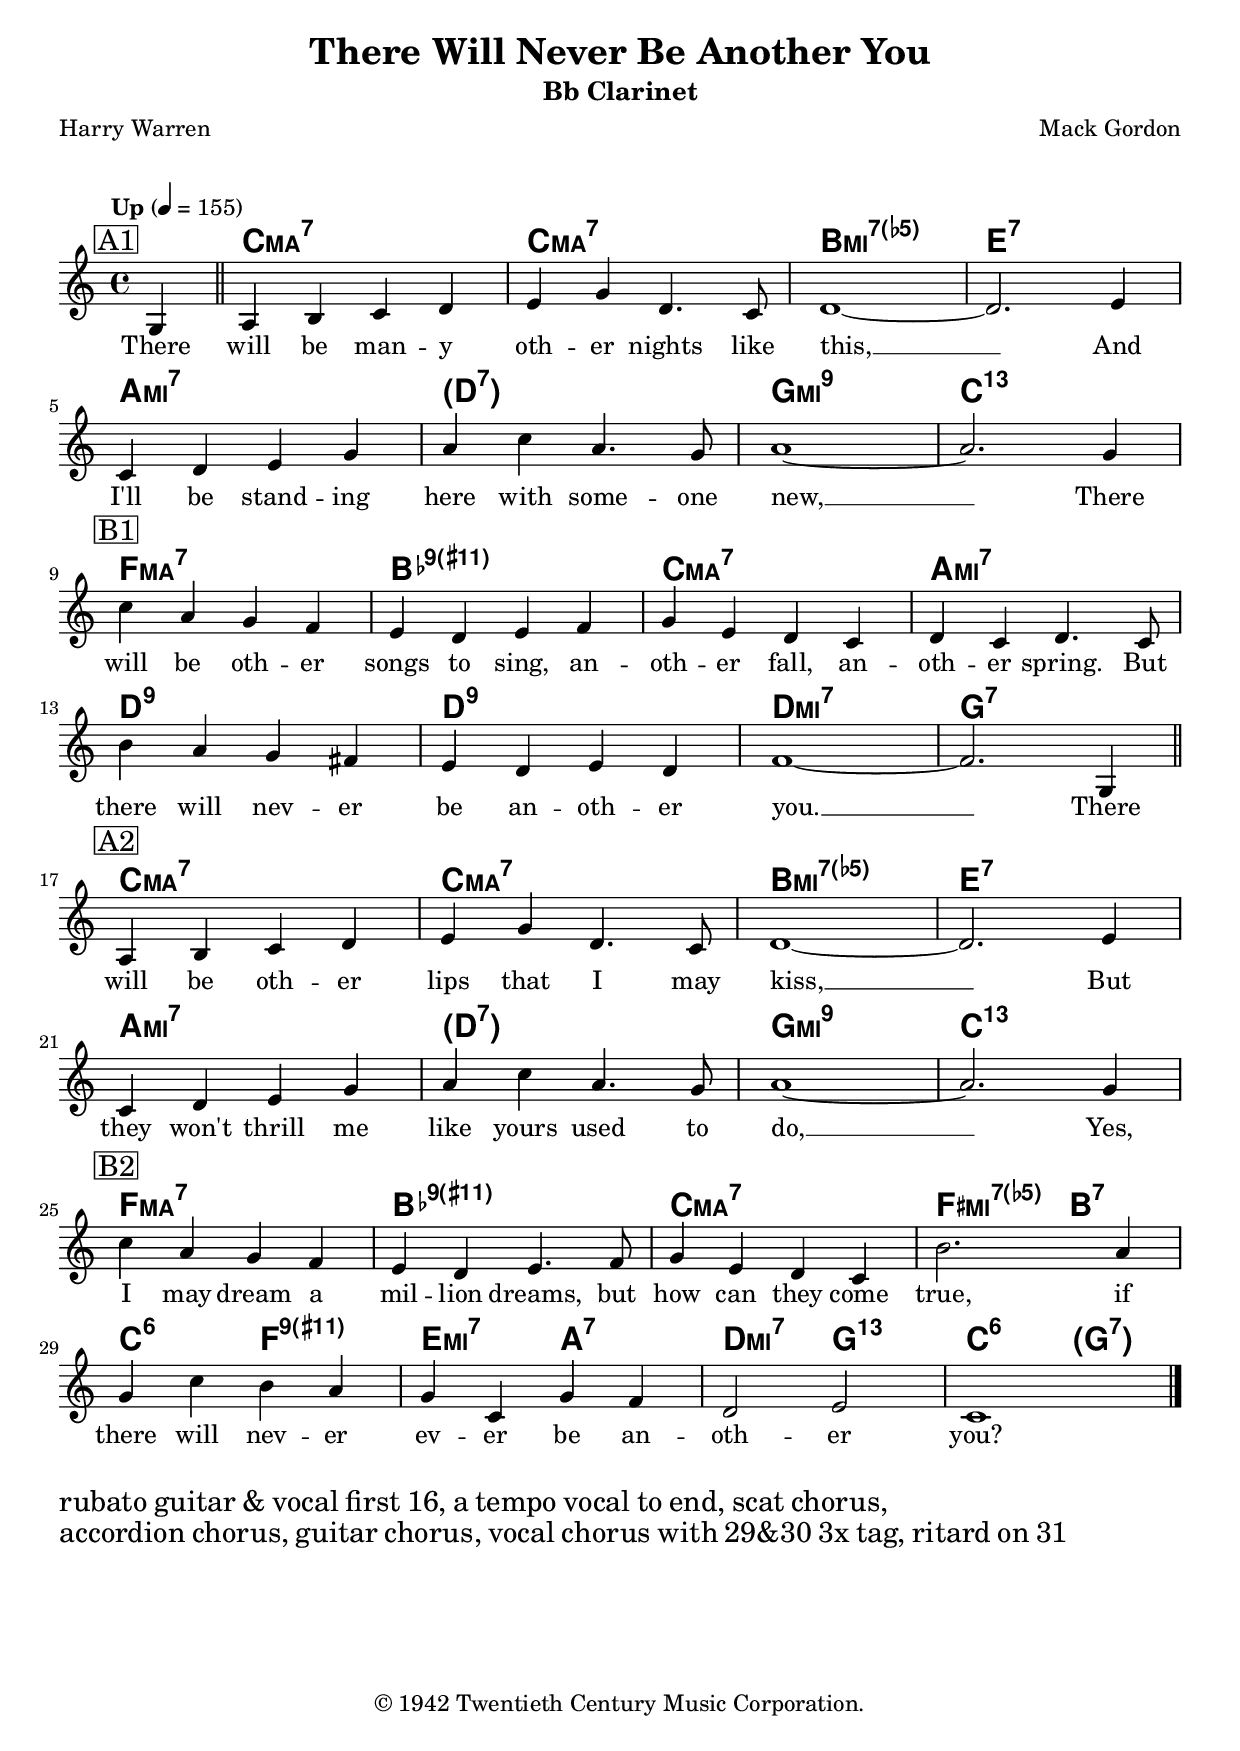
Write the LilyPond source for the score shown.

\version "2.24.0"

\include "english.ly"

instrument = "Bb Clarinet"
whatKey = c,
whatClef = "treble"

%% -*- Mode: LilyPond -*-

\include "lead-sheets.ily"

\header {
  title = "There Will Never Be Another You"
  subtitle = \instrument
  poet = "Harry Warren"
  composer = "Mack Gordon"
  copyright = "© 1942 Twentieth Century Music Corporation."
}

refrainLyrics = \lyricmode {
  There will be man -- y oth -- er nights like this, __
  And I'll be stand -- ing here with some -- one new, __
  There will be oth -- er songs to sing,
  an -- oth -- er fall, an -- oth -- er spring.
  But there will nev -- er be an -- oth -- er you. __
  There will be oth -- er lips that I may kiss, __
  But they won't thrill me like yours used to do, __
  Yes, I may dream a mil -- lion dreams,
  but how can they come true,
  if there will nev -- er ev -- er be an -- oth -- er you?
}

refrainChords = \chordmode {
  s4

  ef1:maj7 ef1:maj7 d1:m7.5- g1:7
  c1:m7 
  \chordInsideParens{ f1:7 }
  bf1:m9 ef1:3.5.13

  af1:maj7 df1:9.11+ ef1:maj7 c1:m7
  f1:9 f1:9 f1:m7 bf1:7

  ef1:maj7 ef1:maj7 d1:m7.5- g1:7
  c1:m7
  \chordInsideParens{ f1:7 }
  bf1:m9 ef1:3.5.13

  af1:maj7 df1:9.11+ ef1:maj7 a2:m7.5- d2:7
  ef2:6 af2:9.11+ g2:m7 c2:7 f2:m7 bf2:3.5.13 ef2:6

  \chordInsideParens{ bf2:7 }
}

refrainKey = ef

refrainMelody = \relative f' {
  \time 4/4
  \key \refrainKey \major
  \clef \whatClef
  \tempo "Up" 4 = 155

  \mark \markup{ \box "A1" }
  
  \partial 4 bf4 |
  
  \bar "||"
  
  c4 d4 ef4 f4 | g4 bf4 f4. ef8 | f1~ | f2. g4 |
  \break
  ef4 f4 g4 bf4 | c4 ef4 c4. bf8 | c1~ | c2. bf4 |
  \break
  
  \mark \markup{ \box "B1" }
  
  ef4 c4 bf4 af4 | g4 f4 g4 af4 | bf4 g4 f4 ef4 | f4 ef4 f4. ef8 |
  \break
  d'4 c4 bf4 a4 | g4 f4 g4 f4 | af1~ | af2. bf,4 |
  \bar "||"
  \break
  
  \mark \markup{ \box "A2" }

  c4 d4 ef4 f4 | g4 bf4 f4. ef8 | f1~ | f2. g4 |
  \break
  ef4 f4 g4 bf4 | c4 ef4 c4. bf8 | c1~ | c2. bf4 |
  \break

  \mark \markup{ \box "B2" }

  ef4 c4 bf4 af4 | g4 f4 g4. af8 | bf4 g4 f4 ef4 | d'2. c4 |
  \break
  bf4 ef4 d4 c4 | bf4 ef,4 bf'4 af4 | f2 g2 | ef1 |

  \bar "|."
}

\include "paper.ily"

\markup {
  % Leave a gap after the header
  \vspace #1
}

\include "refrain.ily"

performanceNotes =
\markup {
  \column {
    \line { \huge { rubato guitar & vocal first 16, a tempo vocal to end, scat chorus, } }
    \line { \huge { accordion chorus, guitar chorus, vocal chorus with 29&30 3x tag, ritard on 31 } }
  }
}

\include "notes.ily"

